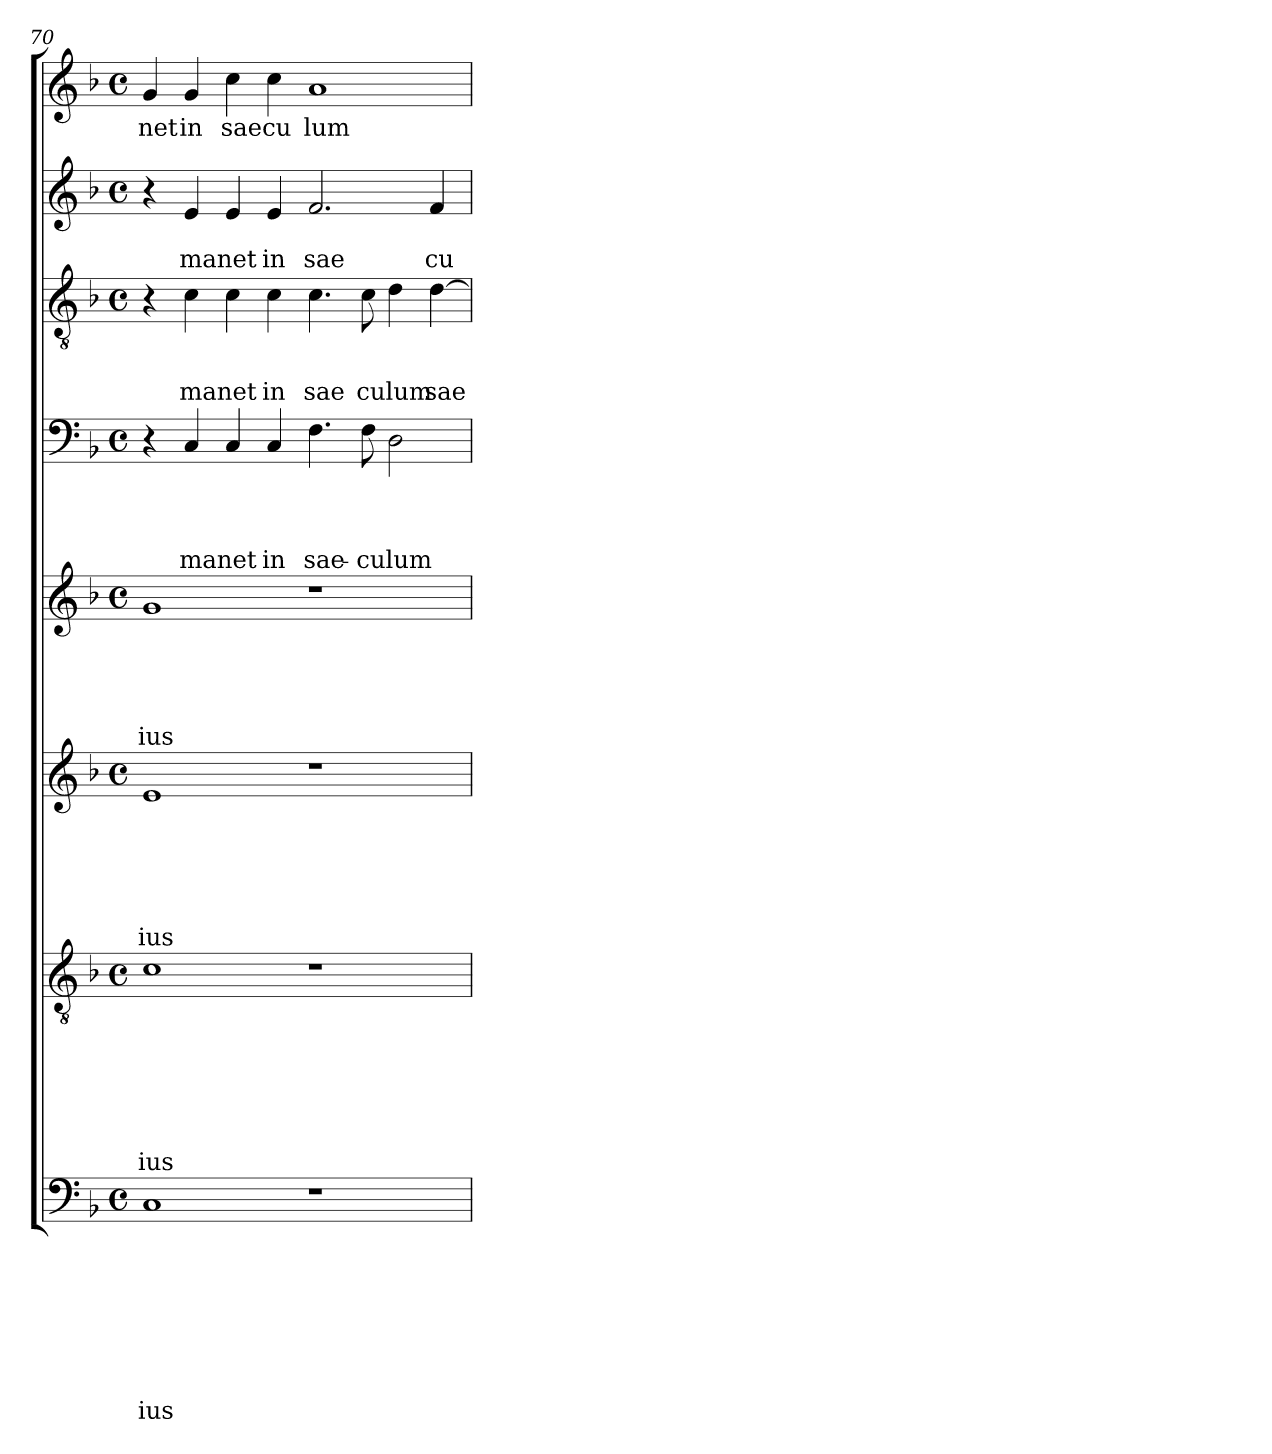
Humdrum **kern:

**kern	**text	**text	**text	**text	**text	**text	**text	**text	**kern	**text	**text	**text	**text	**text	**text	**text	**kern	**text	**text	**text	**text	**text	**text	**kern	**text	**text	**text	**text	**text	**kern	**text	**text	**text	**text	**kern	**text	**text	**text	**kern	**text	**text	**kern	**text
*part8	*part8	*part8	*part8	*part8	*part8	*part8	*part8	*part8	*part7	*part7	*part7	*part7	*part7	*part7	*part7	*part7	*part6	*part6	*part6	*part6	*part6	*part6	*part6	*part5	*part5	*part5	*part5	*part5	*part5	*part4	*part4	*part4	*part4	*part4	*part3	*part3	*part3	*part3	*part2	*part2	*part2	*part1	*part1
*staff8	*staff8	*staff8	*staff8	*staff8	*staff8	*staff8	*staff8	*staff8	*staff7	*staff7	*staff7	*staff7	*staff7	*staff7	*staff7	*staff7	*staff6	*staff6	*staff6	*staff6	*staff6	*staff6	*staff6	*staff5	*staff5	*staff5	*staff5	*staff5	*staff5	*staff4	*staff4	*staff4	*staff4	*staff4	*staff3	*staff3	*staff3	*staff3	*staff2	*staff2	*staff2	*staff1	*staff1
!!LO:LB:g=z
*clefF4	*	*	*	*	*	*	*	*	*clefGv2	*	*	*	*	*	*	*	*clefG2	*	*	*	*	*	*	*clefG2	*	*	*	*	*	*clefF4	*	*	*	*	*clefGv2	*	*	*	*clefG2	*	*	*clefG2	*
*k[b-]	*	*	*	*	*	*	*	*	*k[b-]	*	*	*	*	*	*	*	*k[b-]	*	*	*	*	*	*	*k[b-]	*	*	*	*	*	*k[b-]	*	*	*	*	*k[b-]	*	*	*	*k[b-]	*	*	*k[b-]	*
*F:	*	*	*	*	*	*	*	*	*F:	*	*	*	*	*	*	*	*F:	*	*	*	*	*	*	*F:	*	*	*	*	*	*F:	*	*	*	*	*F:	*	*	*	*F:	*	*	*F:	*
*M4/4	*	*	*	*	*	*	*	*	*M4/4	*	*	*	*	*	*	*	*M4/4	*	*	*	*	*	*	*M4/4	*	*	*	*	*	*M4/4	*	*	*	*	*M4/4	*	*	*	*M4/4	*	*	*M4/4	*
*met(c)	*	*	*	*	*	*	*	*	*met(c)	*	*	*	*	*	*	*	*met(c)	*	*	*	*	*	*	*met(c)	*	*	*	*	*	*met(c)	*	*	*	*	*met(c)	*	*	*	*met(c)	*	*	*met(c)	*
=70	=70	=70	=70	=70	=70	=70	=70	=70	=70	=70	=70	=70	=70	=70	=70	=70	=70	=70	=70	=70	=70	=70	=70	=70	=70	=70	=70	=70	=70	=70	=70	=70	=70	=70	=70	=70	=70	=70	=70	=70	=70	=70	=70
!	!	!	!	!	!	!	!	!LO:LY:b	!	!	!	!	!	!	!	!LO:LY:b	!	!	!	!	!	!	!LO:LY:b	!	!	!	!	!	!LO:LY:b	!	!	!	!	!	!	!	!	!	!	!	!	!	!LO:LY:b
1C	.	.	.	.	.	.	.	ius	1c	.	.	.	.	.	.	ius	1e	.	.	.	.	.	ius	1g	.	.	.	.	ius	4r	.	.	.	.	4r	.	.	.	4r	.	.	4g/	net
!	!	!	!	!	!	!	!	!	!	!	!	!	!	!	!	!	!	!	!	!	!	!	!	!	!	!	!	!	!	!	!	!	!	!LO:LY:b	!	!	!	!LO:LY:b	!	!	!LO:LY:b	!	!LO:LY:b
.	.	.	.	.	.	.	.	.	.	.	.	.	.	.	.	.	.	.	.	.	.	.	.	.	.	.	.	.	.	4C/	.	.	.	manet	4c\	.	.	manet	4e/	.	manet	4g/	in
!	!	!	!	!	!	!	!	!	!	!	!	!	!	!	!	!	!	!	!	!	!	!	!	!	!	!	!	!	!	!	!	!	!	!	!	!	!	!	!	!	!	!	!LO:LY:b
.	.	.	.	.	.	.	.	.	.	.	.	.	.	.	.	.	.	.	.	.	.	.	.	.	.	.	.	.	.	4C/	.	.	.	.	4c\	.	.	.	4e/	.	.	4cc\	sae
!	!	!	!	!	!	!	!	!	!	!	!	!	!	!	!	!	!	!	!	!	!	!	!	!	!	!	!	!	!	!	!	!	!	!LO:LY:b	!	!	!	!LO:LY:b	!	!	!LO:LY:b	!	!LO:LY:b
.	.	.	.	.	.	.	.	.	.	.	.	.	.	.	.	.	.	.	.	.	.	.	.	.	.	.	.	.	.	4C/	.	.	.	in	4c\	.	.	in	4e/	.	in	4cc\	cu
!	!	!	!	!	!	!	!	!	!	!	!	!	!	!	!	!	!	!	!	!	!	!	!	!	!	!	!	!	!	!	!	!	!	!LO:LY:b	!	!	!	!LO:LY:b	!	!	!LO:LY:b	!	!LO:LY:b
1r	.	.	.	.	.	.	.	.	1r	.	.	.	.	.	.	.	1r	.	.	.	.	.	.	1r	.	.	.	.	.	4.F\	.	.	.	sae-	4.c\	.	.	sae	2.f/	.	sae	1a	lum
!	!	!	!	!	!	!	!	!	!	!	!	!	!	!	!	!	!	!	!	!	!	!	!	!	!	!	!	!	!	!	!	!	!	!LO:LY:b	!	!	!	!LO:LY:b	!	!	!	!	!
.	.	.	.	.	.	.	.	.	.	.	.	.	.	.	.	.	.	.	.	.	.	.	.	.	.	.	.	.	.	8F\	.	.	.	-culum	8c\	.	.	culum	.	.	.	.	.
.	.	.	.	.	.	.	.	.	.	.	.	.	.	.	.	.	.	.	.	.	.	.	.	.	.	.	.	.	.	2D\	.	.	.	.	4d\	.	.	.	.	.	.	.	.
!	!	!	!	!	!	!	!	!	!	!	!	!	!	!	!	!	!	!	!	!	!	!	!	!	!	!	!	!	!	!	!	!	!	!	!	!	!	!LO:LY:b	!	!	!LO:LY:b	!	!
.	.	.	.	.	.	.	.	.	.	.	.	.	.	.	.	.	.	.	.	.	.	.	.	.	.	.	.	.	.	.	.	.	.	.	[>4d\	.	.	sae	4f/	.	cu	.	.
=	=	=	=	=	=	=	=	=	=	=	=	=	=	=	=	=	=	=	=	=	=	=	=	=	=	=	=	=	=	=	=	=	=	=	=	=	=	=	=	=	=	=	=
*-	*-	*-	*-	*-	*-	*-	*-	*-	*-	*-	*-	*-	*-	*-	*-	*-	*-	*-	*-	*-	*-	*-	*-	*-	*-	*-	*-	*-	*-	*-	*-	*-	*-	*-	*-	*-	*-	*-	*-	*-	*-	*-	*-
